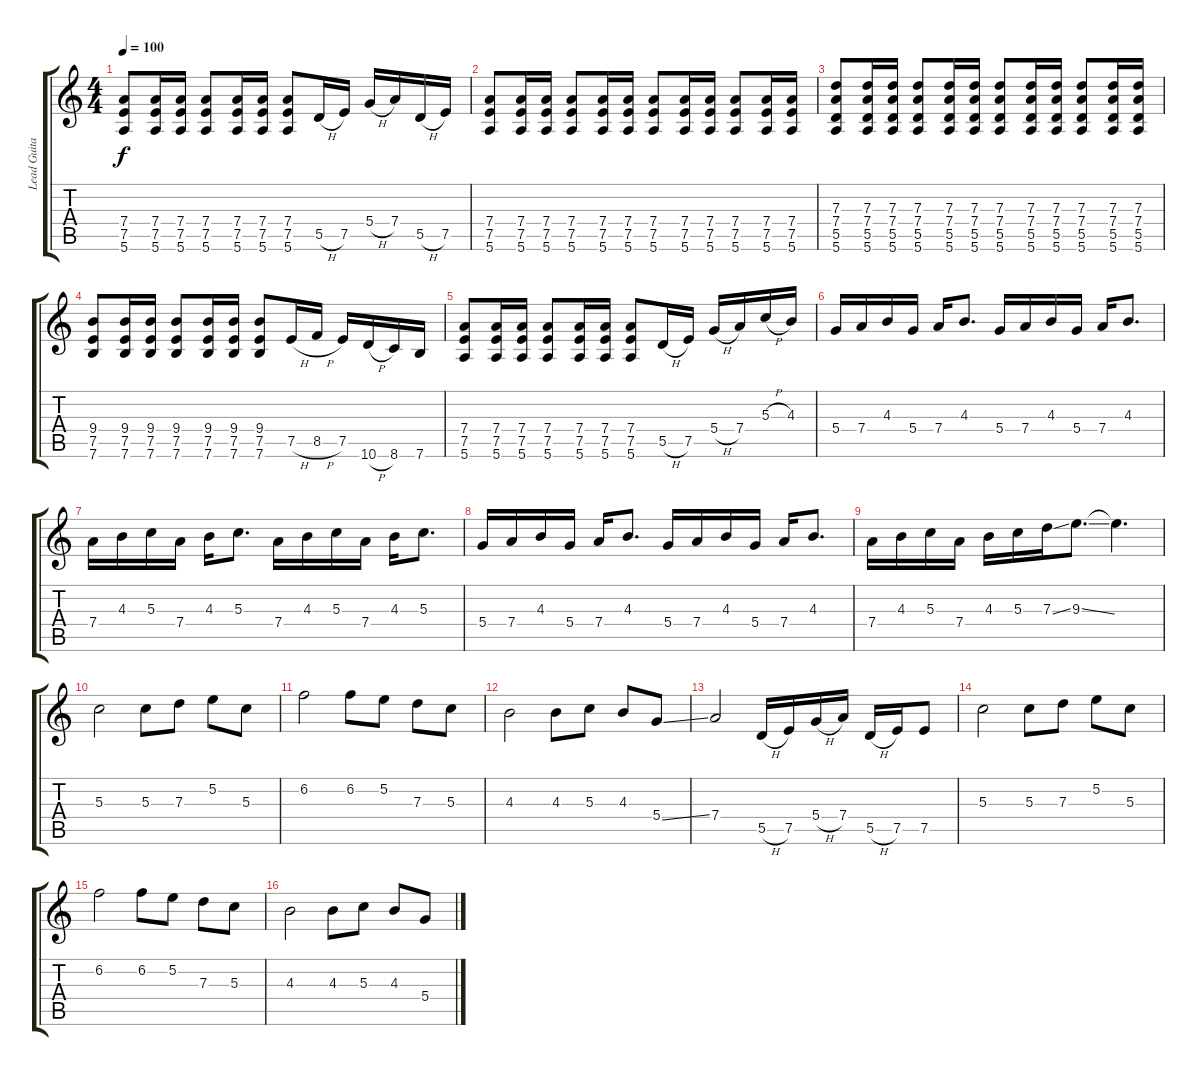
\track ("Lead Guitar 1" "Lead Guita") {instrument distortionguitar}
\staff {score tabs}
\tuning (E4 B3 G3 D3 A2 E2) {hide}
\ts (4 4)
\tempo 100
\clef g2
\ks c
(7.4 7.5 5.6).8{dy f} (7.4 7.5 5.6).16 (7.4 7.5 5.6).16 (7.4 7.5 5.6).8 (7.4 7.5 5.6).16 (7.4 7.5 5.6).16 (7.4 7.5 5.6).8 5.5{h}.16 7.5.16 5.4{h}.16 7.4.16 5.5{h}.16 7.5.16 |
(7.4 7.5 5.6).8 (7.4 7.5 5.6).16 (7.4 7.5 5.6).16 (7.4 7.5 5.6).8 (7.4 7.5 5.6).16 (7.4 7.5 5.6).16 (7.4 7.5 5.6).8 (7.4 7.5 5.6).16 (7.4 7.5 5.6).16 (7.4 7.5 5.6).8 (7.4 7.5 5.6).16 (7.4 7.5 5.6).16 |
(7.3 7.4 5.5 5.6).8 (7.3 7.4 5.5 5.6).16 (7.3 7.4 5.5 5.6).16 (7.3 7.4 5.5 5.6).8 (7.3 7.4 5.5 5.6).16 (7.3 7.4 5.5 5.6).16 (7.3 7.4 5.5 5.6).8 (7.3 7.4 5.5 5.6).16 (7.3 7.4 5.5 5.6).16 (7.3 7.4 5.5 5.6).8 (7.3 7.4 5.5 5.6).16 (7.3 7.4 5.5 5.6).16 |
(9.4 7.5 7.6).8 (9.4 7.5 7.6).16 (9.4 7.5 7.6).16 (9.4 7.5 7.6).8 (9.4 7.5 7.6).16 (9.4 7.5 7.6).16 (9.4 7.5 7.6).8 7.5{h}.16 8.5{h}.16 7.5.16 10.6{h}.16 8.6.16 7.6.16 |
(7.4 7.5 5.6).8 (7.4 7.5 5.6).16 (7.4 7.5 5.6).16 (7.4 7.5 5.6).8 (7.4 7.5 5.6).16 (7.4 7.5 5.6).16 (7.4 7.5 5.6).8 5.5{h}.16 7.5.16 5.4{h}.16 7.4.16 5.3{h}.16 4.3.16 |
5.4.16 7.4.16 4.3.16 5.4.16 7.4.16 4.3.8{d} 5.4.16 7.4.16 4.3.16 5.4.16 7.4.16 4.3.8{d} |
7.4.16 4.3.16 5.3.16 7.4.16 4.3.16 5.3.8{d} 7.4.16 4.3.16 5.3.16 7.4.16 4.3.16 5.3.8{d} |
5.4.16 7.4.16 4.3.16 5.4.16 7.4.16 4.3.8{d} 5.4.16 7.4.16 4.3.16 5.4.16 7.4.16 4.3.8{d} |
7.4.16 4.3.16 5.3.16 7.4.16 4.3.16 5.3.16 7.3{ss}.16 9.3{ss}.8{d} 9.3{t}.4{d} |
5.3.2 5.3.8 7.3.8 5.2.8 5.3.8 |
6.2.2 6.2.8 5.2.8 7.3.8 5.3.8 |
4.3.2 4.3.8 5.3.8 4.3.8 5.4{ss}.8 |
7.4.2 5.5{h}.16 7.5.16 5.4{h}.16 7.4.16 5.5{h}.16 7.5.16 7.5.8 |
5.3.2 5.3.8 7.3.8 5.2.8 5.3.8 |
6.2.2 6.2.8 5.2.8 7.3.8 5.3.8 |
4.3.2 4.3.8 5.3.8 4.3.8 5.4{ss}.8
